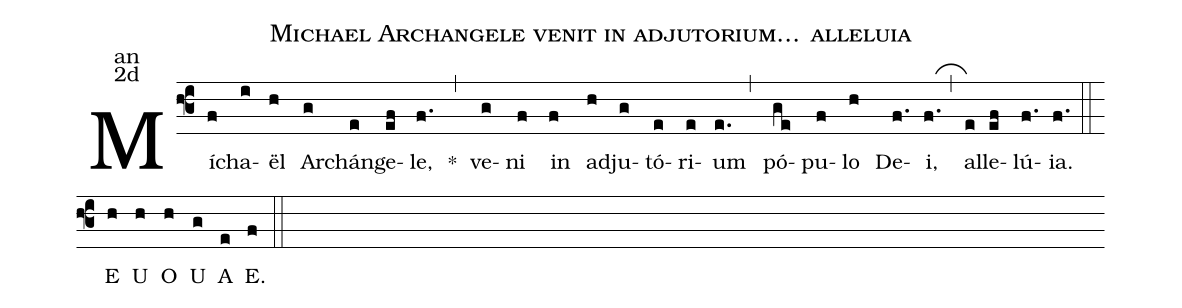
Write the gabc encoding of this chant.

name:Michael Archangele venit in adjutorium... alleluia;
office-part:an;
mode:2d;
%%
(f3) Mí(f)cha(i)ël(h) Ar(g)chán(e)ge(ef)le,(f.) <sp>*</sp>(,)
ve(g)ni(f) in(f) ad(h)ju(g)tó(e)ri(e)um(e.) (,)
pó(ge)pu(f)lo(h) De(f.)i,(f.) (,_) al(e)le(ef)lú(f.){ia}.(f.) (::)
<eu>E(h) U(h) O(h) U(g) A(e) E.(f) </eu>(::)
